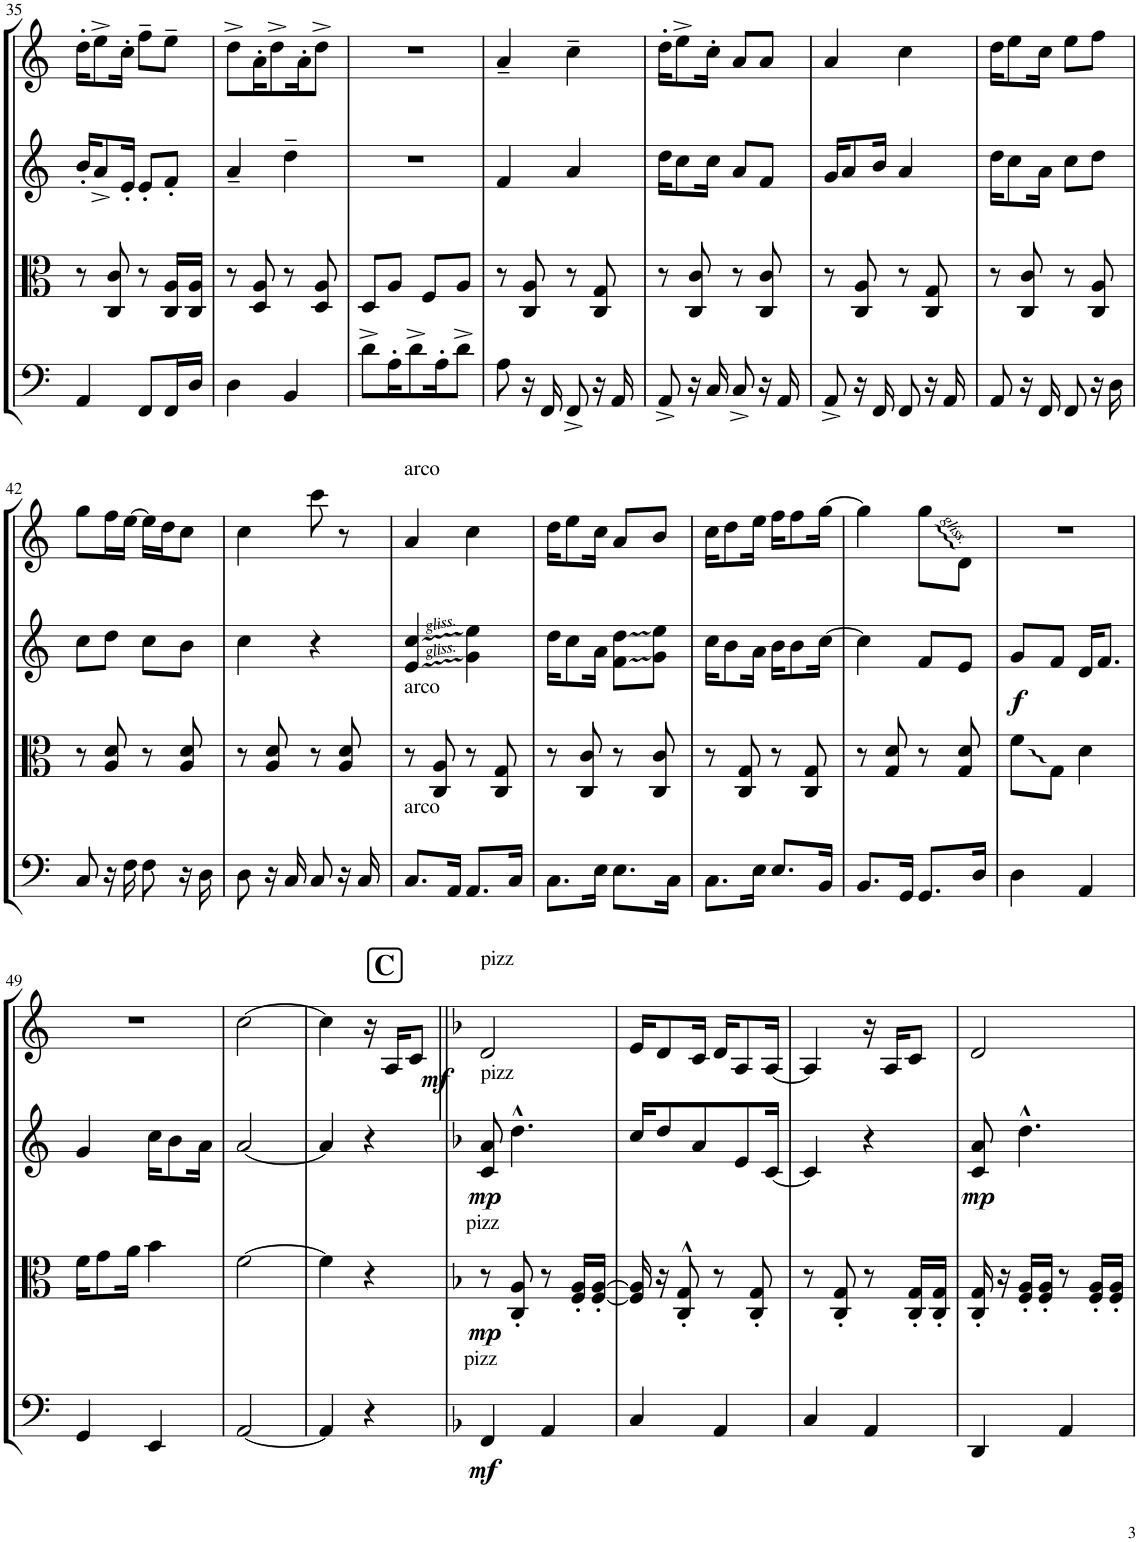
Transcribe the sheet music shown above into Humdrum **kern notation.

**kern	**dynam	**kern	**dynam	**kern	**dynam	**kern	**dynam
*part4	*part4	*part3	*part3	*part2	*part2	*part1	*part1
*staff4	*staff4	*staff3	*staff3	*staff2	*staff2	*staff1	*staff1
*I"Violoncello	*	*I"Viola	*	*I"Violin II	*	*I"Violin I	*
*I'Vc	*	*I'Vla	*	*I'Vln	*	*I'Vln	*
!!LO:PB:g=z
*clefF4	*	*clefC3	*	*clefG2	*	*clefG2	*
*k[]	*	*k[]	*	*k[]	*	*k[]	*
*M2/4	*	*M2/4	*	*M2/4	*	*M2/4	*
=35	=35	=35	=35	=35	=35	=35	=35
4AA/	.	8r	.	16b'/KL	.	16dd'\KL	.
.	.	.	.	8a^/	.	8ee^\	.
.	.	8C/ 8c/	.	.	.	.	.
.	.	.	.	16e'/Jk	.	16cc'\Jk	.
8FF/L	.	8r	.	8e'/L	.	8ff~\L	.
16FF/L	.	16C/ 16A/LL	.	8f'/J	.	8ee~\J	.
16D/JJ	.	16C/ 16A/JJ	.	.	.	.	.
=36	=36	=36	=36	=36	=36	=36	=36
4D\	.	8r	.	4a~/	.	8dd^\L	.
.	.	8D/ 8A/	.	.	.	16a'\K	.
.	.	.	.	.	.	8dd^\	.
4BB/	.	8r	.	4dd~\	.	.	.
.	.	.	.	.	.	16a'\K	.
.	.	8D/ 8A/	.	.	.	8dd^\J	.
=37	=37	=37	=37	=37	=37	=37	=37
8d^\L	.	8D/L	.	2r	.	2r	.
16A'\K	.	8A/J	.	.	.	.	.
8d^\	.	.	.	.	.	.	.
.	.	8F/L	.	.	.	.	.
16A'\K	.	.	.	.	.	.	.
8d^\J	.	8A/J	.	.	.	.	.
=38	=38	=38	=38	=38	=38	=38	=38
8A\	.	8r	.	4f/	.	4a~/	.
16r	.	8C/ 8A/	.	.	.	.	.
16FF/	.	.	.	.	.	.	.
8FF^/	.	8r	.	4a/	.	4cc~\	.
16r	.	8C/ 8G/	.	.	.	.	.
16AA/	.	.	.	.	.	.	.
=39	=39	=39	=39	=39	=39	=39	=39
8AA^/	.	8r	.	16dd\KL	.	16dd'\KL	.
.	.	.	.	8cc\	.	8ee^\	.
16r	.	8C/ 8c/	.	.	.	.	.
16C/	.	.	.	16cc\Jk	.	16cc'\Jk	.
8C^/	.	8r	.	8a/L	.	8a/L	.
16r	.	8C/ 8c/	.	8f/J	.	8a/J	.
16AA/	.	.	.	.	.	.	.
=40	=40	=40	=40	=40	=40	=40	=40
8AA^/	.	8r	.	16g/KL	.	4a/	.
.	.	.	.	8a/	.	.	.
16r	.	8C/ 8A/	.	.	.	.	.
16FF/	.	.	.	16b/Jk	.	.	.
8FF/	.	8r	.	4a/	.	4cc\	.
16r	.	8C/ 8G/	.	.	.	.	.
16AA/	.	.	.	.	.	.	.
=41	=41	=41	=41	=41	=41	=41	=41
8AA/	.	8r	.	16dd\KL	.	16dd\KL	.
.	.	.	.	8cc\	.	8ee\	.
16r	.	8C/ 8c/	.	.	.	.	.
16FF/	.	.	.	16a\Jk	.	16cc\Jk	.
8FF/	.	8r	.	8cc\L	.	8ee\L	.
16r	.	8C/ 8A/	.	8dd\J	.	8ff\J	.
16D\	.	.	.	.	.	.	.
!!LO:LB:g=z
=42	=42	=42	=42	=42	=42	=42	=42
8C/	.	8r	.	8cc\L	.	8gg\L	.
16r	.	8A/ 8d/	.	8dd\J	.	16ff\L	.
16F\	.	.	.	.	.	[16ee\JJ	.
8F\	.	8r	.	8cc\L	.	16ee\LL]	.
.	.	.	.	.	.	16dd\J	.
16r	.	8A/ 8d/	.	8b\J	.	8cc\J	.
16D\	.	.	.	.	.	.	.
=43	=43	=43	=43	=43	=43	=43	=43
8D\	.	8r	.	4cc\	.	4cc\	.
16r	.	8A/ 8d/	.	.	.	.	.
16C/	.	.	.	.	.	.	.
8C/	.	8r	.	4r	.	8ccc\	.
16r	.	8A/ 8d/	.	.	.	8r	.
16C/	.	.	.	.	.	.	.
=44	=44	=44	=44	=44	=44	=44	=44
!	!	!	!	!	!	!LO:TX:a:t=arco	!
!	!	!LO:TX:a:t=arco	!	!	!	!	!
!LO:TX:a:t=arco	!	!	!	!	!	!	!
8.C/L	.	8r	.	4e/ 4cc/	.	4a/	.
.	.	8C/ 8A/	.	.	.	.	.
16AA/Jk	.	.	.	.	.	.	.
8.AA/L	.	8r	.	4g\ 4ee\	.	4cc\	.
.	.	8C/ 8G/	.	.	.	.	.
16C/Jk	.	.	.	.	.	.	.
=45	=45	=45	=45	=45	=45	=45	=45
8.C\L	.	8r	.	16dd\KL	.	16dd\KL	.
.	.	.	.	8cc\	.	8ee\	.
.	.	8C/ 8c/	.	.	.	.	.
16E\Jk	.	.	.	16a\Jk	.	16cc\Jk	.
8.E\L	.	8r	.	8f\ 8dd\L	.	8a/L	.
.	.	8C/ 8c/	.	8g\ 8ee\J	.	8b/J	.
16C\Jk	.	.	.	.	.	.	.
=46	=46	=46	=46	=46	=46	=46	=46
8.C\L	.	8r	.	16cc\KL	.	16cc\KL	.
.	.	.	.	8b\	.	8dd\	.
.	.	8C/ 8G/	.	.	.	.	.
16E\Jk	.	.	.	16a\Jk	.	16ee\Jk	.
8.E/L	.	8r	.	16b\KL	.	16ff\KL	.
.	.	.	.	8b\	.	8ff\	.
.	.	8C/ 8G/	.	.	.	.	.
16BB/Jk	.	.	.	[16cc\Jk	.	[16gg\Jk	.
=47	=47	=47	=47	=47	=47	=47	=47
8.BB/L	.	8r	.	4cc\]	.	4gg\]	.
.	.	8G/ 8d/	.	.	.	.	.
16GG/Jk	.	.	.	.	.	.	.
8.GG/L	.	8r	.	8f/L	.	8gg\L	.
.	.	8G/ 8d/	.	8e/J	.	8d\J	.
16D/Jk	.	.	.	.	.	.	.
=48	=48	=48	=48	=48	=48	=48	=48
!	!	!	!	!	!LO:DY:b	!	!
4D\	.	8f\L	.	8g/L	f	2r	.
.	.	8G\J	.	8f/J	.	.	.
4AA/	.	4d\	.	16d/KL	.	.	.
.	.	.	.	8.f/J	.	.	.
!!LO:LB:g=z
=49	=49	=49	=49	=49	=49	=49	=49
4GG/	.	16f\KL	.	4g/	.	2r	.
.	.	8g\	.	.	.	.	.
.	.	16a\Jk	.	.	.	.	.
4EE/	.	4b\	.	16cc\KL	.	.	.
.	.	.	.	8b\	.	.	.
.	.	.	.	16a\Jk	.	.	.
=50	=50	=50	=50	=50	=50	=50	=50
[2AA/	.	[2f\	.	[2a/	.	[2cc\	.
!!LO:REH:place=s1:a:B:cj:fs=14:t=C:qo=1.25
=51	=51	=51	=51	=51	=51	=51	=51
4AA/]	.	4f\]	.	4a/]	.	4cc\]	.
4r	.	4r	.	4r	.	16r	.
.	.	.	.	.	.	16A/KL	.
!	!	!	!	!	!	!	!LO:DY:b
.	.	.	.	.	.	8c/J	mf
=52||	=52||	=52||	=52||	=52||	=52||	=52||	=52||
*k[b-]	*	*k[b-]	*	*k[b-]	*	*k[b-]	*
!	!	!	!	!	!	!LO:TX:a:t=pizz	!
!	!	!	!	!LO:TX:a:t=pizz	!	!	!
!	!	!LO:TX:a:t=pizz	!	!	!	!	!
!LO:TX:a:t=pizz	!	!	!	!	!	!	!
!	!LO:DY:b	!	!LO:DY:b	!	!LO:DY:b	!	!
4FF/	mf	8r	mp	8c/ 8a/	mp	2d/	.
.	.	8C/' 8A/'	.	4.dd^^\	.	.	.
4AA/	.	8r	.	.	.	.	.
.	.	16F/' 16A/'LL	.	.	.	.	.
.	.	[16F/' [16A/'JJ	.	.	.	.	.
=53	=53	=53	=53	=53	=53	=53	=53
4C/	.	16F/] 16A/]	.	16cc/KL	.	16e/KL	.
.	.	16r	.	8dd/	.	8d/	.
.	.	8C/'^^ 8G/'^^	.	.	.	.	.
.	.	.	.	8a/	.	16c/Jk	.
4AA/	.	8r	.	.	.	16d/KL	.
.	.	.	.	8e/	.	8A/	.
.	.	8C/' 8G/'	.	.	.	.	.
.	.	.	.	[16c/Jk	.	[16A/Jk	.
=54	=54	=54	=54	=54	=54	=54	=54
4C/	.	8r	.	4c/]	.	4A/]	.
.	.	8C/' 8G/'	.	.	.	.	.
4AA/	.	8r	.	4r	.	16r	.
.	.	.	.	.	.	16A/KL	.
.	.	16C/' 16G/'LL	.	.	.	8c/J	.
.	.	16C/' 16G/'JJ	.	.	.	.	.
=55	=55	=55	=55	=55	=55	=55	=55
!	!	!	!	!	!LO:DY:b	!	!
4DD/	.	16C/' 16G/'	.	8c/ 8a/	mp	2d/	.
.	.	16r	.	.	.	.	.
.	.	16F/' 16A/'LL	.	4.dd^^\	.	.	.
.	.	16F/' 16A/'JJ	.	.	.	.	.
4AA/	.	8r	.	.	.	.	.
.	.	16F/' 16A/'LL	.	.	.	.	.
.	.	16F/' 16A/'JJ	.	.	.	.	.
=	=	=	=	=	=	=	=
*-	*-	*-	*-	*-	*-	*-	*-
